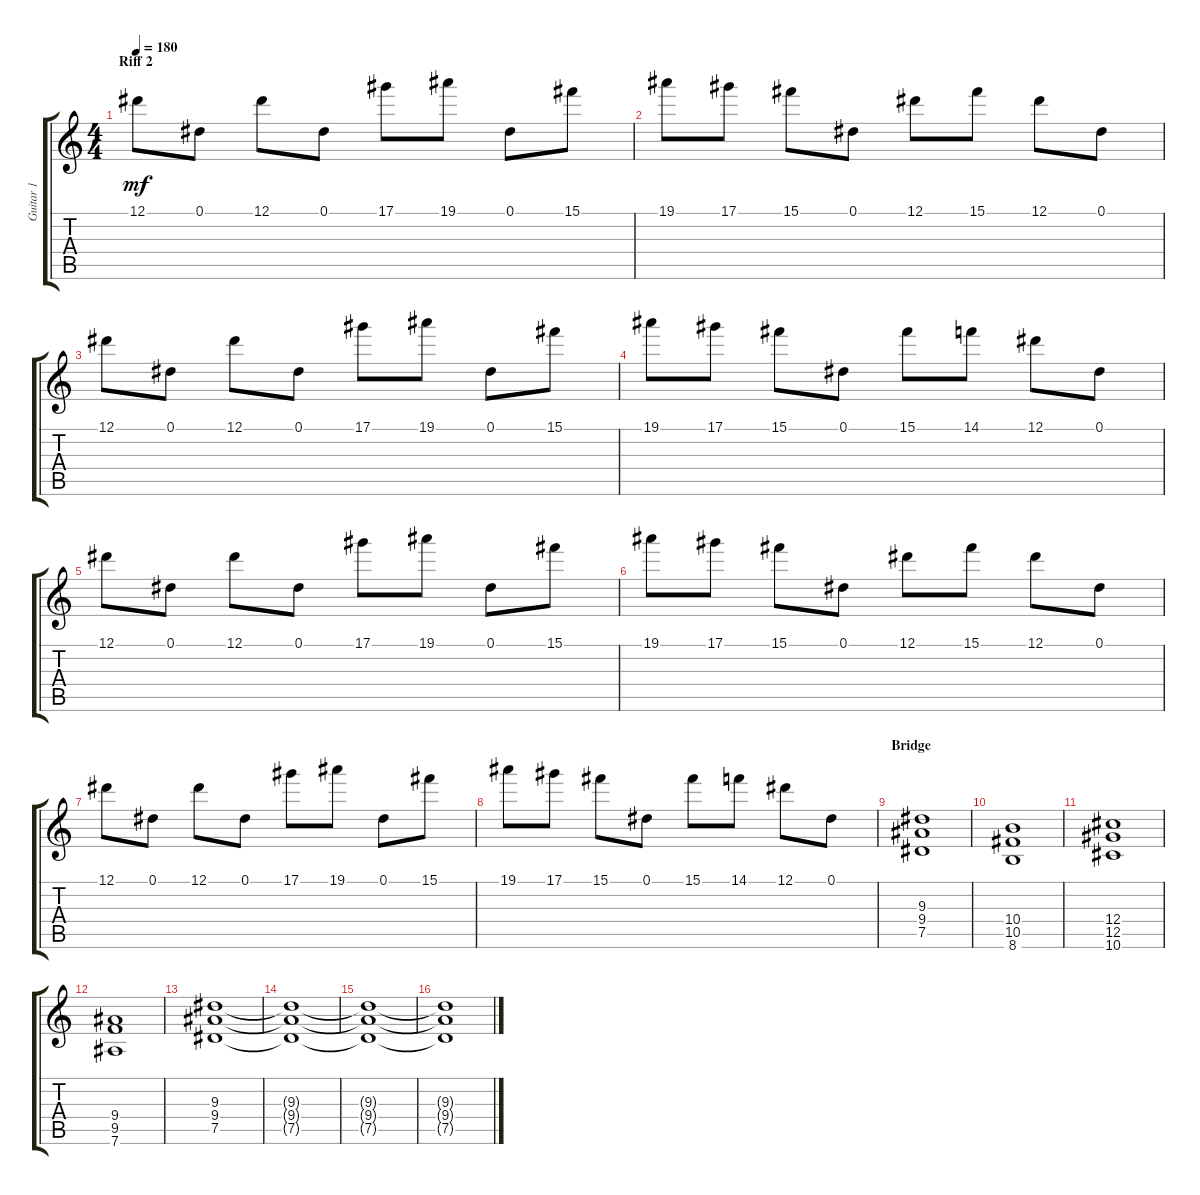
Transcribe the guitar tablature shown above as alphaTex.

\track ("Guitar 1" "Guitar 1") {instrument distortionguitar}
\staff {score tabs}
\tuning (Eb4 Bb3 Gb3 Db3 Ab2 Eb2) {hide}
\ts (4 4)
\section ("" "Riff 2")
\tempo 180
\clef g2
\ks c
12.1.8{dy mf} 0.1.8 12.1.8 0.1.8 17.1.8 19.1.8 0.1.8 15.1.8 |
19.1.8 17.1.8 15.1.8 0.1.8 12.1.8 15.1.8 12.1.8 0.1.8 |
12.1.8 0.1.8 12.1.8 0.1.8 17.1.8 19.1.8 0.1.8 15.1.8 |
19.1.8 17.1.8 15.1.8 0.1.8 15.1.8 14.1.8 12.1.8 0.1.8 |
12.1.8 0.1.8 12.1.8 0.1.8 17.1.8 19.1.8 0.1.8 15.1.8 |
19.1.8 17.1.8 15.1.8 0.1.8 12.1.8 15.1.8 12.1.8 0.1.8 |
12.1.8 0.1.8 12.1.8 0.1.8 17.1.8 19.1.8 0.1.8 15.1.8 |
19.1.8 17.1.8 15.1.8 0.1.8 15.1.8 14.1.8 12.1.8 0.1.8 |
\section ("" "Bridge")
(9.3 9.4 7.5).1 |
(10.4 10.5 8.6).1 |
(12.4 12.5 10.6).1 |
(9.4 9.5 7.6).1 |
(9.3 9.4 7.5).1 |
(9.3{t} 9.4{t} 7.5{t}).1 |
(9.3{t} 9.4{t} 7.5{t}).1 |
(9.3{t} 9.4{t} 7.5{t}).1
